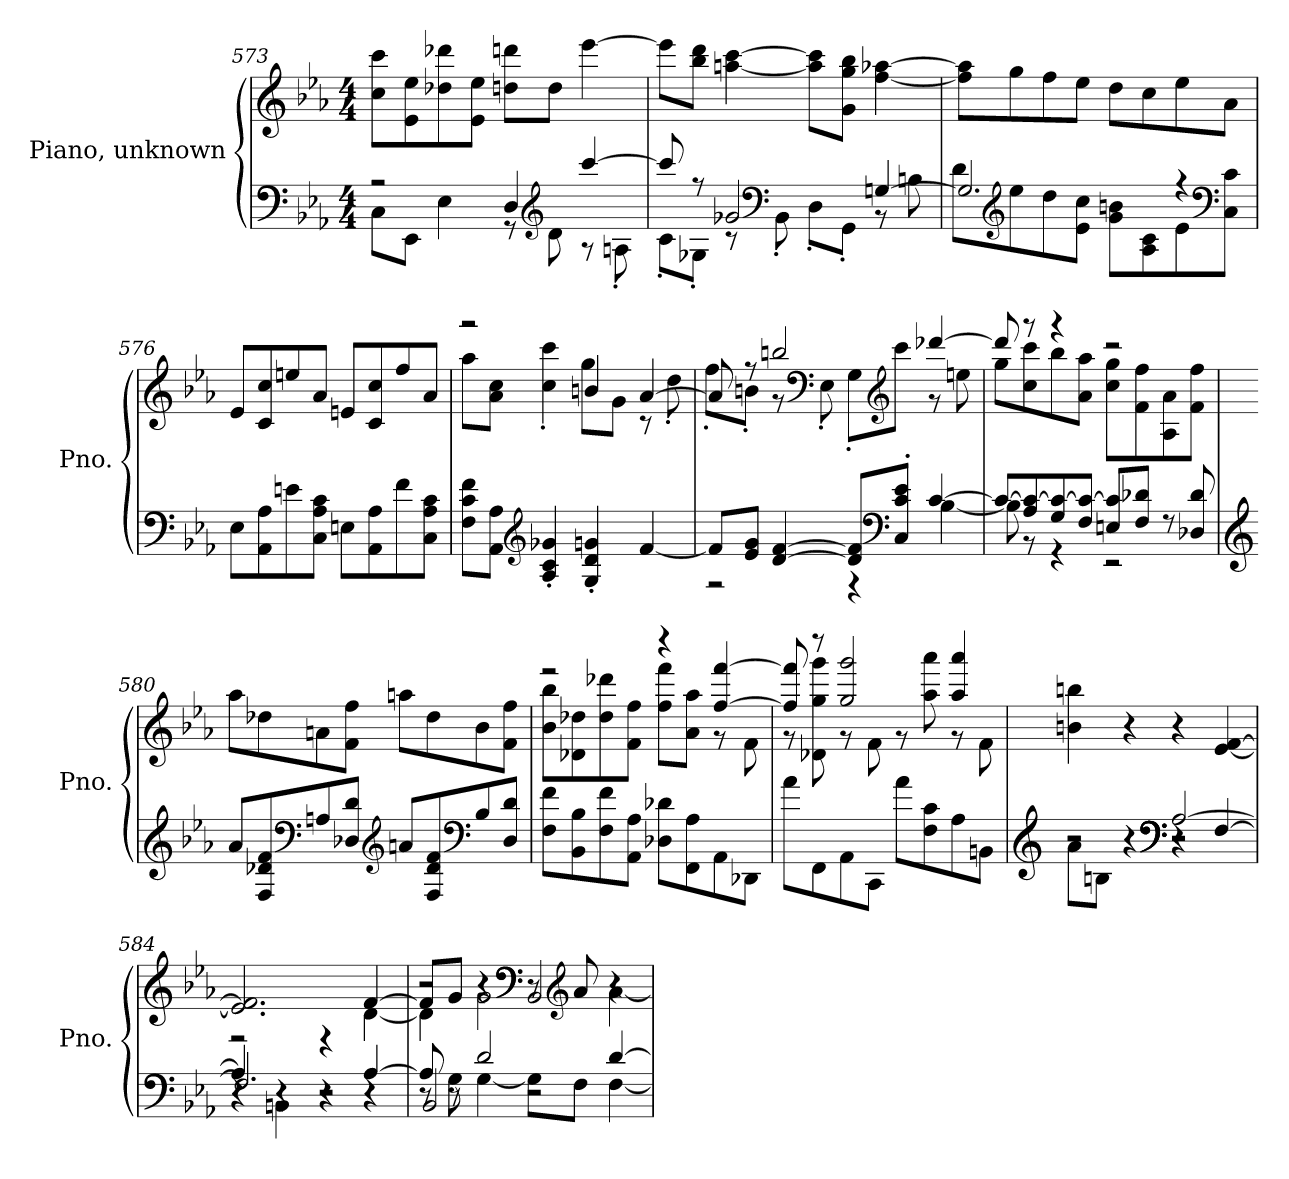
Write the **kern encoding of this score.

**kern	**kern
*part1	*part1
*staff2	*staff1
*I"Piano, unknown	*
*I'Pno.	*
!!LO:LB:g=z
*clefF4	*clefG2
*k[b-e-a-]	*k[b-e-a-]
*M4/4	*M4/4
=573	=573
*^	*
2r	8C\L	8cc\ 8ccc\L
.	8EE-\J	8e-\ 8ee-\
.	4E-\	8dd-X\ 8ddd-X\
.	.	8e-\ 8ee-\J
4D/	8r	8ddn\ 8dddn\L
*clefG2	*	*
.	8d\	8dd\J
[4ccc/	8r	[4eee-\
.	8An'\	.
=574	=574	=574
8ccc/]	8c'\L	8eee-\L]
8r	8G-X'\J	8bb-\ 8ddd\J
2g-X/	8r	[4aan\ [4ccc\
*clefF4	*	*
.	8BB-'\	.
.	8D'\L	8aa\] 8ccc\]L
.	8GG'\J	8g\ 8gg\ 8bb-\J
[4Gn/	8r	[4ff\ [4aa-X\
.	8Bn\	.
=575	=575	=575
2.G/]	8d\L	8ff\] 8aa-\]L
*clefG2	*	*
.	8ee-\	8gg\
.	8dd\	8ff\
.	8e-\ 8cc\J	8ee-\J
.	8g\ 8bn\L	8dd\L
.	8A-\ 8c\	8cc\
4r	8e-\	8ee-\
*clefF4	*	*
.	8C\ 8c\J	8a-\J
*v	*v	*
!!LO:LB:g=z
=576	=576
8E-\L	8e-/L
8AA-\ 8A-\	8c/ 8cc/
8en\	8een/
8C\ 8A-\ 8c\J	8a-/J
8En\L	8en/L
8AA-\ 8A-\	8c/ 8cc/
8f\	8ff/
8C\ 8A-\ 8c\J	8a-/J
=577	=577
*	*^
8F\ 8c\ 8f\L	2r	8aa-\L
8AA-\ 8A-\J	.	8a-\ 8cc\J
*clefG2	*	*
4A-/' 4c/' 4g-X/'	.	4cc\' 4ccc\'
4G/' 4d/' 4gn/'	4bn/	8gg\L
.	.	8g\J
[4f/	[4a-/	8r
.	.	8dd'\
=578	=578	=578
*^	*	*
8f/L]	2r	8a-/]	8ff'\L
8e-/ 8g/J	.	8r	8bn'\J
[4d/ [4f/	.	2bbn/	8r
*	*	*clefF4	*
.	.	.	8E-'\
8d/] 8f/]L	4r	.	8G'\L
*clefF4	*	*clefG2	*
8C/' 8c/' 8e-/'J	.	.	8ccc\J
[4c/	[4B-\	[4ddd-X/	8r
.	.	.	8een\
!!LO:LB:g=z	!!
=579	=579	=579	=579
8c/L_	8B-\]	8ddd-/]	8gg\L
8A-/ 8c/_	8r	8r	8cc\ 8ccc\
8G/ 8c/_	4r	4r	8bb-\
8F/ 8c/_J	.	.	8a-\ 8aa-\J
8En/ 8c/]L	2r	2r	8cc\ 8gg\L
8F/ 8d-X/J	.	.	8f\ 8ff\
8r	.	.	8A-\ 8a-\
8D-X/ 8d-/	.	.	8f\ 8ff\J
*v	*v	*	*
*	*v	*v
=580	=580
*clefG2	*
8a-/L	8aa-\L
8F/ 8d-X/ 8f/	8dd-X\
*clefF4	*
8An/	8an\
8D-X/ 8d-/J	8f\ 8ff\J
*clefG2	*
8an/L	8aan\L
8F/ 8d-/ 8f/	8dd-\
*clefF4	*
8B-/	8b-\
8D-/ 8d-/J	8f\ 8ff\J
=581	=581
*	*^
8F\ 8f\L	2r	8b-\ 8bb-\L
8BB-\ 8B-\	.	8d-X\ 8dd-X\
8F\ 8f\	.	8dd-\ 8ddd-X\
8AA-\ 8A-\J	.	8f\ 8ff\J
8D-X\ 8d-X\L	4r	8ff\ 8fff\L
8FF\ 8A-\	.	8a-\ 8aa-\J
8AA-\	[4ff/ [4fff/	8r
8DD-X\J	.	8f\
!!LO:LB:g=z	!!
=582	=582	=582
8a-\L	8ff/] 8fff/]	8r
8FF\	8r	8d-X\ 8gg\ 8ggg\
8AA-\	2gg/ 2ggg/	8r
8CC\J	.	8f\
8a-\L	.	8r
8F\ 8c\	.	8aa-\ 8aaa-\
8A-\	4aa-/ 4aaa-/	8r
8BBn\J	.	8f\
*	*v	*v
=583	=583
*clefG2	*
*^	*
*	*^	*
2r	8a-\L	2r	4bn\ 4bbn\
.	8Bn\J	.	.
.	4r	.	4r
*clefF4	*	*	*
[2A-/	2r	4r	4r
.	.	[4F/	[4e-/ [4f/
=584	=584	=584	=584
*	*	*	*^
4A-/]	4r	2.F/]	2.e-/] 2.f/]	2r
4r	4BBn\	.	.	.
4r	2r	.	.	4r
[4A-/	.	4r	[4f/	[4d\
=585	=585	=585	=585	=585
*	*	*	*	*^
8A-/]	8r	2BB-/	8f/L]	4d\]	2r
8r	8G\	.	8g/J	.	.
2d/	[4G\	.	4r	2g\	.
*	*	*	*clefF4	*	*
.	8G\L]	2r	8r	.	2BB-/
*	*	*	*clefG2	*	*
.	8F\J	.	8a-/	.	.
[4d/	[4F\	.	4r	[4a-\	.
*v	*v	*v	*	*	*
*	*v	*v	*v
=	=
*-	*-
